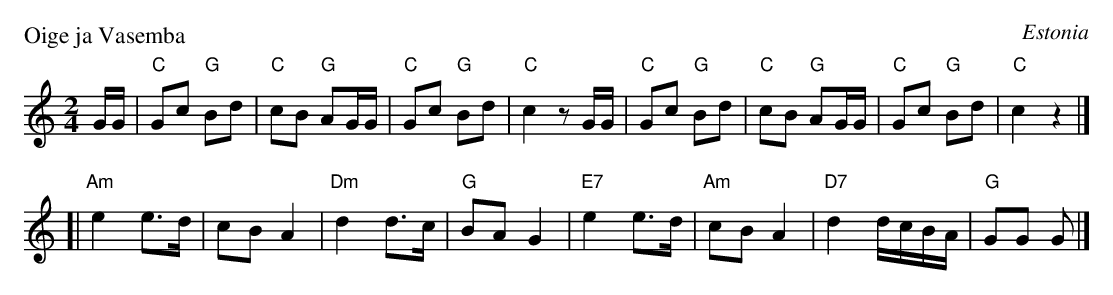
X:1
P: Oige ja Vasemba
O: Estonia
M: 2/4
L: 1/8
K: C
G/G/ \
| "C"Gc "G"Bd | "C"cB "G"AG/G/ | "C"Gc "G"Bd | "C"c2 zG/G/ \
| "C"Gc "G"Bd | "C"cB "G"AG/G/ | "C"Gc "G"Bd | "C"c2 z2 |]
[| "Am"e2 e>d | cB A2 | "Dm"d2 d>c | "G"BA G2 \
| "E7"e2 e>d |"Am"cB A2 | "D7"d2 d/c/B/A/ | "G"GG G |]
